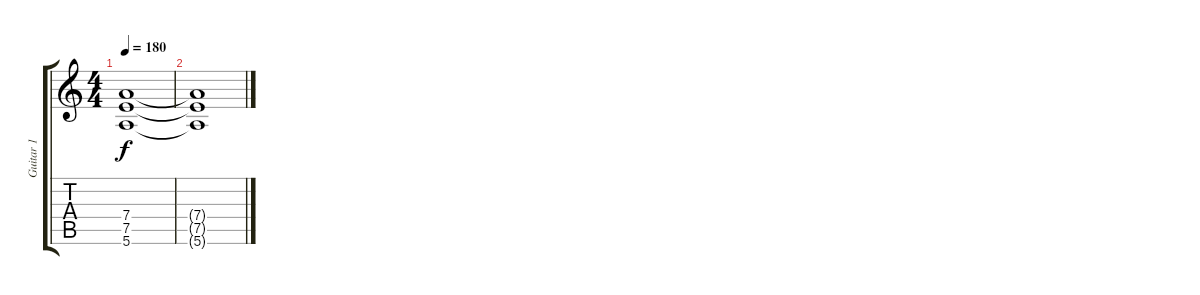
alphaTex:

\track ("Guitar 1" "Guitar 1") {instrument distortionguitar}
\staff {score tabs}
\tuning (E4 B3 G3 D3 A2 E2) {hide}
\ts (4 4)
\tempo 180
\clef g2
\ks c
(7.4 7.5 5.6).1{dy f} |
(7.4{t} 7.5{t} 5.6{t}).1
